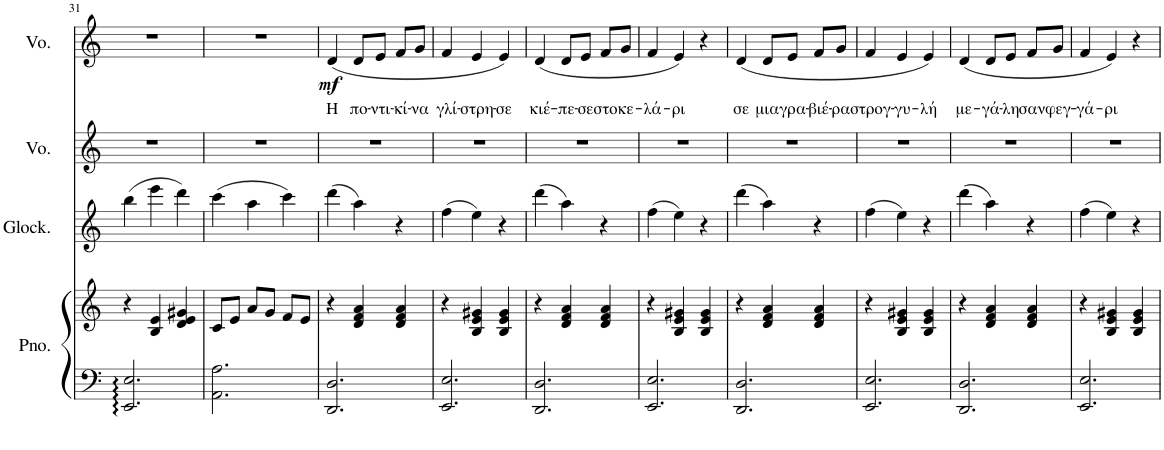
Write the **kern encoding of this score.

**kern	**kern	**kern	**kern	**kern	**text	**text	**dynam
*part4	*part4	*part3	*part2	*part1	*part1	*part1	*part1
*staff5	*staff4	*staff3	*staff2	*staff1	*staff1	*staff1	*staff1
*I"Πιάνο	*	*I"Μεταλλόφωνο	*I"Φωνή	*I"Φωνή	*	*	*
!!LO:PB:g=z
*clefF4	*clefG2	*clefG2	*clefG2	*clefG2	*	*	*
*	*	*Trd-14c-24	*	*	*	*	*
*k[]	*k[]	*k[]	*k[]	*k[]	*	*	*
*M3/4	*M3/4	*M3/4	*M3/4	*M3/4	*	*	*
=31	=31	=31	=31	=31	=31	=31	=31
2.EE/ 2.E/	4r	(4bb\	2.r	2.r	.	.	.
.	4B/ 4e/	4eee\	.	.	.	.	.
.	4d/ 4e/ 4g#X/	4ddd\)	.	.	.	.	.
=32	=32	=32	=32	=32	=32	=32	=32
2.AA\ 2.A\	8c/L	(4ccc\	2.r	2.r	.	.	.
.	8e/J	.	.	.	.	.	.
.	8a/L	4aa\	.	.	.	.	.
.	8g/J	.	.	.	.	.	.
.	8f/L	4ccc\)	.	.	.	.	.
.	8e/J	.	.	.	.	.	.
=33	=33	=33	=33	=33	=33	=33	=33
!	!	!	!	!	!	!LO:LY:b	!LO:DY:b
2.DD/ 2.D/	4r	(4ddd\	2.r	(4d/	.	Η	mf
!	!	!	!	!	!	!LO:LY:b	!
.	4d/ 4f/ 4a/	4aa\)	.	8d/L	.	πο-	.
!	!	!	!	!	!	!LO:LY:b	!
.	.	.	.	8e/J	.	-ντι-	.
!	!	!	!	!	!	!LO:LY:b	!
.	4d/ 4f/ 4a/	4r	.	8f/L	.	-κί-	.
!	!	!	!	!	!	!LO:LY:b	!
.	.	.	.	8g/J	.	-να	.
=34	=34	=34	=34	=34	=34	=34	=34
!	!	!	!	!	!	!LO:LY:b	!
2.EE/ 2.E/	4r	(4ff\	2.r	4f/	.	γλί-	.
!	!	!	!	!	!	!LO:LY:b	!
.	4B/ 4e/ 4g#X/	4ee\)	.	4e/	.	-στρη-	.
!	!	!	!	!	!	!LO:LY:b	!
.	4B/ 4e/ 4g#/	4r	.	4e/)	.	-σε	.
=35	=35	=35	=35	=35	=35	=35	=35
!	!	!	!	!	!	!LO:LY:b	!
2.DD/ 2.D/	4r	(4ddd\	2.r	(4d/	.	κιέ-	.
!	!	!	!	!	!	!LO:LY:b	!
.	4d/ 4f/ 4a/	4aa\)	.	8d/L	.	-πε-	.
!	!	!	!	!	!	!LO:LY:b	!
.	.	.	.	8e/J	.	-σε	.
!	!	!	!	!	!	!LO:LY:b	!
.	4d/ 4f/ 4a/	4r	.	8f/L	.	στο	.
!	!	!	!	!	!	!LO:LY:b	!
.	.	.	.	8g/J	.	κε-	.
=36	=36	=36	=36	=36	=36	=36	=36
!	!	!	!	!	!	!LO:LY:b	!
2.EE/ 2.E/	4r	(4ff\	2.r	4f/	.	-λά-	.
!	!	!	!	!	!	!LO:LY:b	!
.	4B/ 4e/ 4g#X/	4ee\)	.	4e/)	.	-ρι	.
.	4B/ 4e/ 4g#/	4r	.	4r	.	.	.
=37	=37	=37	=37	=37	=37	=37	=37
!	!	!	!	!	!	!LO:LY:b	!
2.DD/ 2.D/	4r	(4ddd\	2.r	(4d/	.	σε	.
!	!	!	!	!	!	!LO:LY:b	!
.	4d/ 4f/ 4a/	4aa\)	.	8d/L	.	μια	.
!	!	!	!	!	!	!LO:LY:b	!
.	.	.	.	8e/J	.	γρα-	.
!	!	!	!	!	!	!LO:LY:b	!
.	4d/ 4f/ 4a/	4r	.	8f/L	.	-βιέ-	.
!	!	!	!	!	!	!LO:LY:b	!
.	.	.	.	8g/J	.	-ρα	.
=38	=38	=38	=38	=38	=38	=38	=38
!	!	!	!	!	!	!LO:LY:b	!
2.EE/ 2.E/	4r	(4ff\	2.r	4f/	.	στρογ-	.
!	!	!	!	!	!	!LO:LY:b	!
.	4B/ 4e/ 4g#X/	4ee\)	.	4e/	.	-γυ-	.
!	!	!	!	!	!	!LO:LY:b	!
.	4B/ 4e/ 4g#/	4r	.	4e/)	.	-λή	.
=39	=39	=39	=39	=39	=39	=39	=39
!	!	!	!	!	!	!LO:LY:b	!
2.DD/ 2.D/	4r	(4ddd\	2.r	(4d/	.	με-	.
!	!	!	!	!	!	!LO:LY:b	!
.	4d/ 4f/ 4a/	4aa\)	.	8d/L	.	-γά-	.
!	!	!	!	!	!	!LO:LY:b	!
.	.	.	.	8e/J	.	-λη	.
!	!	!	!	!	!	!LO:LY:b	!
.	4d/ 4f/ 4a/	4r	.	8f/L	.	σαν	.
!	!	!	!	!	!	!LO:LY:b	!
.	.	.	.	8g/J	.	φεγ-	.
=40	=40	=40	=40	=40	=40	=40	=40
!	!	!	!	!	!	!LO:LY:b	!
2.EE/ 2.E/	4r	(4ff\	2.r	4f/	.	-γά-	.
!	!	!	!	!	!	!LO:LY:b	!
.	4B/ 4e/ 4g#X/	4ee\)	.	4e/)	.	-ρι	.
.	4B/ 4e/ 4g#/	4r	.	4r	.	.	.
=	=	=	=	=	=	=	=
*-	*-	*-	*-	*-	*-	*-	*-
